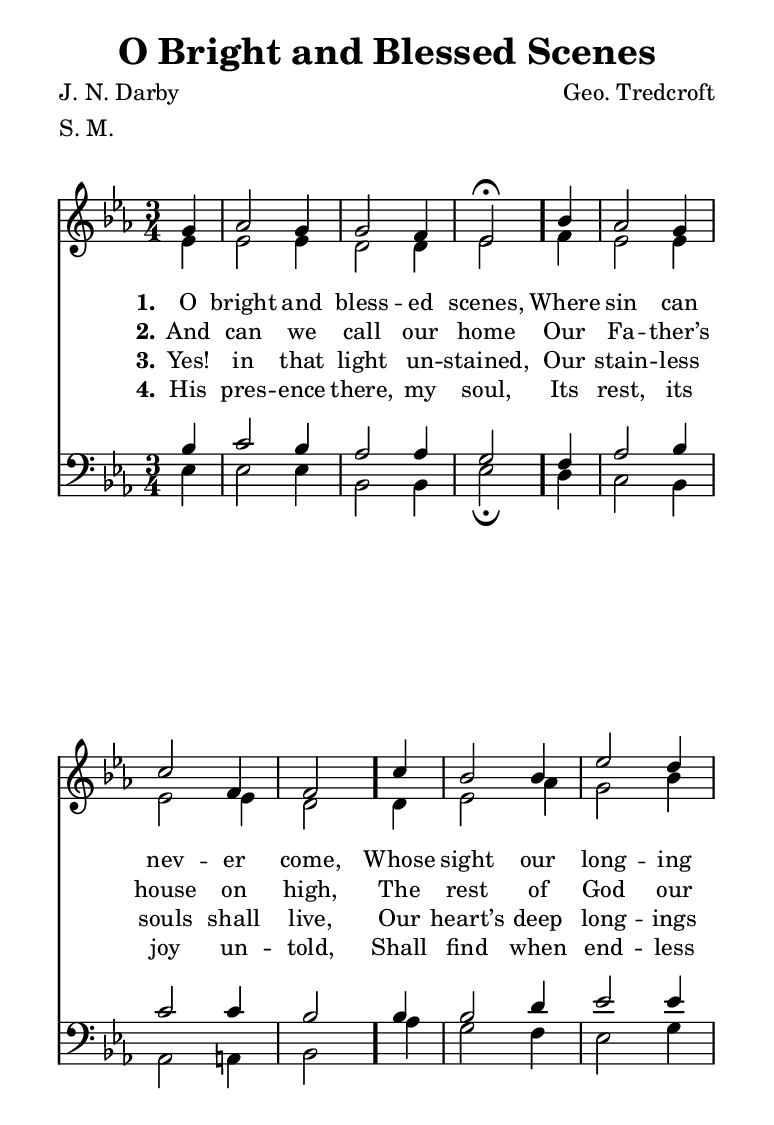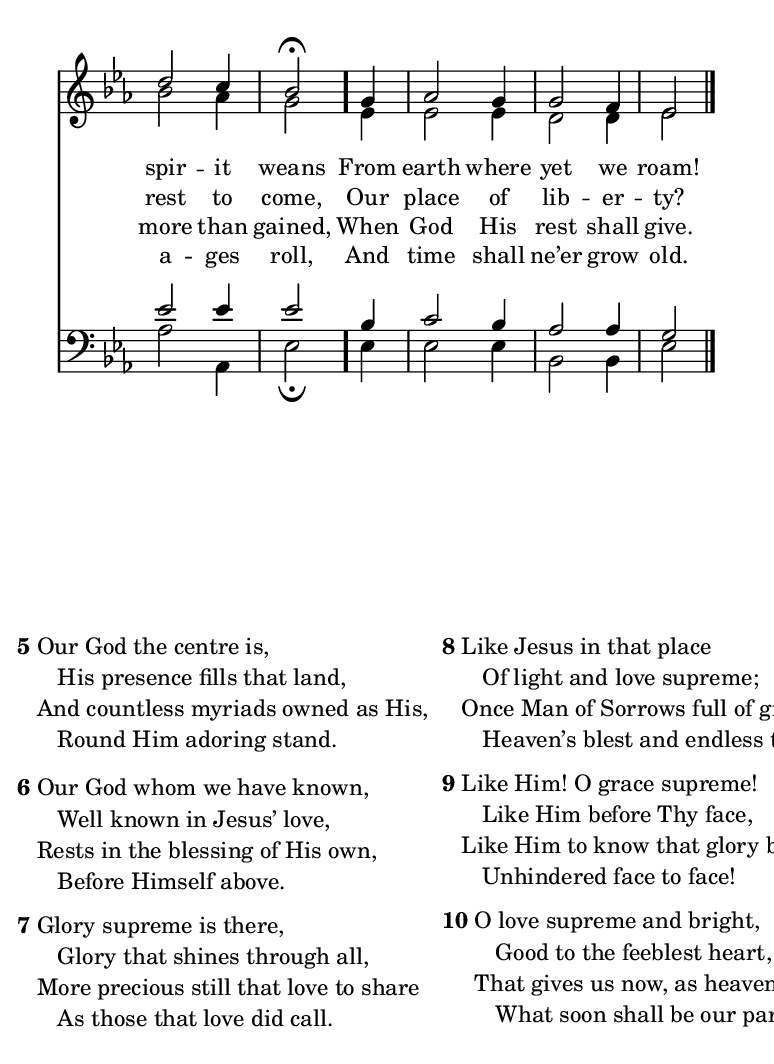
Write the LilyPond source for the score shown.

\include "common/global.ily"
\paper {
  \include "common/paper.ily"
  ragged-last-bottom = ##t
}

\header{
  hymnnumber = "217"
  title = "O Bright and Blessed Scenes"
  tunename = "Solyma"
  meter = "S. M."
  poet = "J. N. Darby"
  composer = "Geo. Tredcroft"
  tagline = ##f
}

ta = { \tempo 4=110 }
tb = { \tempo 4=55 }

global = {
  \include "common/overrides.ily"
  \override Staff.TimeSignature.style = #'()
  \time 3/4
  \override Score.MetronomeMark.transparent = ##t % hide all fermata changes too
  \ta
  \key ees \major
  \partial 4
  \autoBeamOff
}

notesSoprano = {
\global
\relative c'' {

  g4 | aes2 g4 | g2 f4 | \tb ees2\fermata \ta
  bes'4 | aes2 g4 | c2 f,4 | f2
  c'4 | bes2 bes4 | ees2 d4 | d2 c4 | \tb bes2\fermata \ta
  g4 | aes2 g4 | g2 f4 | ees2

  \bar "|."

}
}

notesAlto = {
\global
\relative e' {

  ees4 | ees2 ees4 | d2 d4 | ees2
  f4 | ees2 ees4 | ees2 ees4 | d2
  d4 | ees2 aes4 | g2 bes4 | bes2 aes4 | g2
  ees4 | ees2 ees4 | d2 d4 | ees2

}
}

notesTenor = {
\global
\relative a {

  bes4 | c2 bes4 | aes2 aes4 | g2
  f4 | aes2 bes4 | c2 c4 | bes2
  bes4 | bes2 d4 | ees2 ees4 | ees2 ees4 | ees2
  bes4 | c2 bes4 | aes2 aes4 | g2

}
}

notesBass = {
\global
\relative f {

  ees4 | ees2 ees4 | bes2 bes4 | ees2\fermata
  d4 | c2 bes4 | aes2 a4 | bes2
  aes'4 | g2 f4 | ees2 g4 | aes2 aes,4 | ees'2\fermata
  ees4 | ees2 ees4 | bes2 bes4 | ees2

}
}

wordsA = \lyricmode {
\set stanza = "1."

O bright and bless -- ed scenes, \bar "."
Where sin can nev -- er come, \bar "."
Whose sight our long -- ing spir -- it weans \bar "."
From earth where yet we roam! \bar "."

}

wordsB = \lyricmode {
\set stanza = "2."

And can we call our home
Our Fa -- ther’s house on high,
The rest of God our rest to come,
Our place of lib -- er -- ty?

}

wordsC = \lyricmode {
\set stanza = "3."

Yes! in that light un -- stained,
Our stain -- less souls shall live,
Our heart’s deep long -- ings more than gained,
When God His rest shall give.

}

wordsD = \lyricmode {
\set stanza = "4."

His pres -- ence there, my soul,
Its rest, its joy un -- told,
Shall find when end -- less a -- ges roll,
And time shall ne’er grow old.

}

wordsE = \markuplist {

\line { Our God the centre is, }
\line { { \hspace #2 } His presence fills that land, }
\line { And countless myriads owned as His, }
\line { { \hspace #2 } Round Him adoring stand. }

}

wordsF = \markuplist {

\line { Our God whom we have known, }
\line { { \hspace #2 } Well known in Jesus’ love, }
\line { Rests in the blessing of His own, }
\line { { \hspace #2 } Before Himself above. }

}

wordsG = \markuplist {

\line { Glory supreme is there, }
\line { { \hspace #2 } Glory that shines through all, }
\line { More precious still that love to share }
\line { { \hspace #2 } As those that love did call. }

}

wordsH = \markuplist {

\line { Like Jesus in that place }
\line { { \hspace #2 } Of light and love supreme; }
\line { Once Man of Sorrows full of grace, }
\line { { \hspace #2 } Heaven’s blest and endless theme. }

}

wordsI = \markuplist {

\line { Like Him! O grace supreme! }
\line { { \hspace #2 } Like Him before Thy face, }
\line { Like Him to know that glory beam }
\line { { \hspace #2 } Unhindered face to face! }

}

wordsJ = \markuplist {

\line { O love supreme and bright, }
\line { { \hspace #2 } Good to the feeblest heart, }
\line { That gives us now, as heavenly light }
\line { { \hspace #2 } What soon shall be our part. }

}

\score {
  \context ChoirStaff <<
    \context Staff = upper <<
      \set ChoirStaff.systemStartDelimiter = #'SystemStartBar
      \context Voice  = sopranos { \voiceOne << \notesSoprano >> }
      \context Voice  = altos { \voiceTwo << \notesAlto >> }
      \context Lyrics = one   \lyricsto sopranos \wordsA
      \context Lyrics = two   \lyricsto sopranos \wordsB
      \context Lyrics = three \lyricsto sopranos \wordsC
      \context Lyrics = four  \lyricsto sopranos \wordsD
    >>
    \context Staff = men <<
      \clef bass
      \context Voice  = tenors { \voiceOne << \notesTenor >> }
      \context Voice  = basses { \voiceTwo << \notesBass >> }
    >>
  >>
  \layout {
    \include "common/layout.ily"
  }
  \midi{
    \include "common/midi.ily"
  }
}

\noPageBreak

\markup { \fill-line {
  \hspace #0.1
  \column {
  \line{ \bold 5 \column { \wordsE } } \combine \null \vspace #0.4
  \line{ \bold 6 \column { \wordsF } } \combine \null \vspace #0.4
  \line{ \bold 7 \column { \wordsG } }
  }
  \hspace #0.1
  \column {
  \line{ \bold 8 \column { \wordsH } } \combine \null \vspace #0.4
  \line{ \bold 9 \column { \wordsI } } \combine \null \vspace #0.4
  \line{ \bold 10 \column { \wordsJ } }
  }
  \hspace #0.1
} }

\version "2.18.2"  % necessary for upgrading to future LilyPond versions.

% vi:set et ts=2 sw=2 ai nocindent syntax=lilypond:
